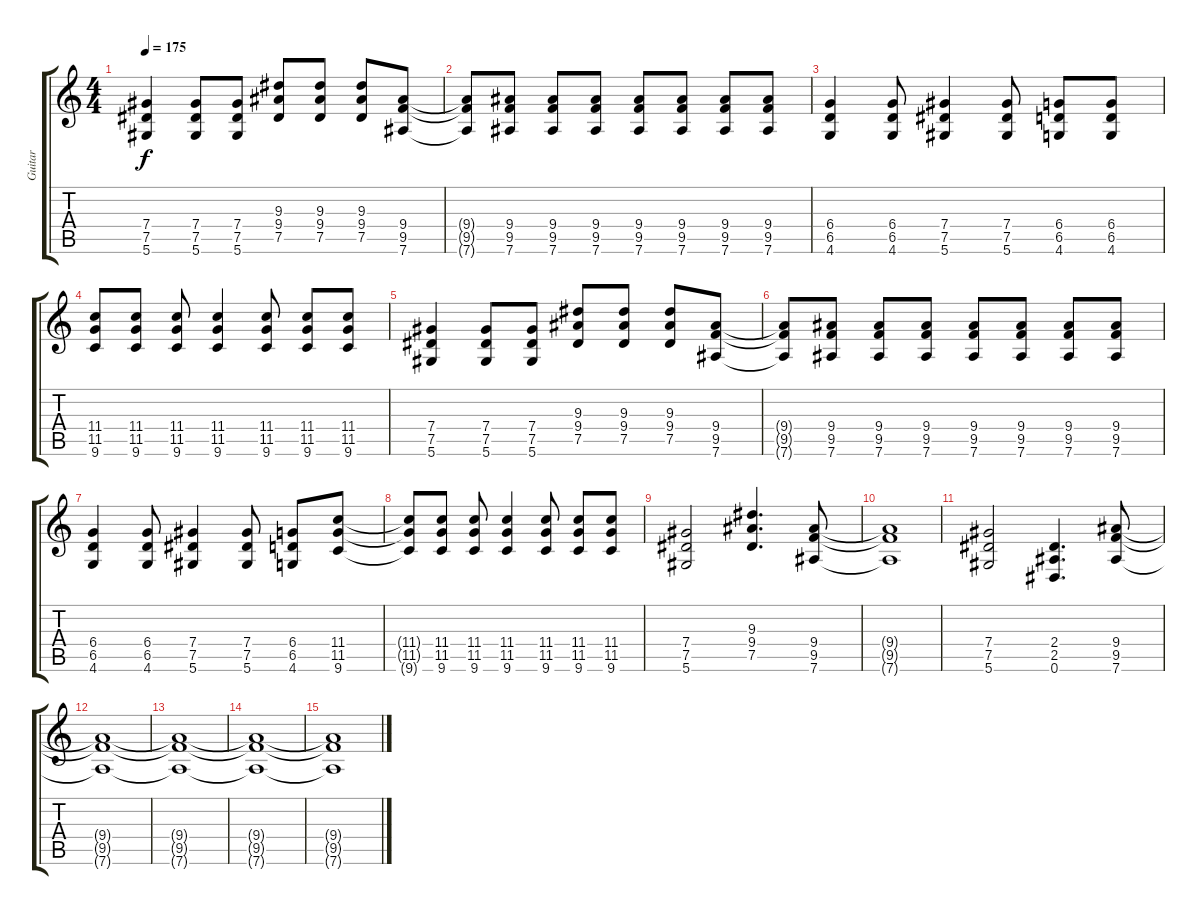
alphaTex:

\track ("Guitar" "Guitar") {instrument distortionguitar}
\staff {score tabs}
\tuning (Eb4 Bb3 Gb3 Db3 Ab2 Eb2) {hide}
\ts (4 4)
\tempo 175
\clef g2
\ks c
(7.4 7.5 5.6).4{dy f} (7.4 7.5 5.6).8 (7.4 7.5 5.6).8 (9.3 9.4 7.5).8 (9.3 9.4 7.5).8 (9.3 9.4 7.5).8 (9.4 9.5 7.6).8 |
(9.4{t} 9.5{t} 7.6{t}).8 (9.4 9.5 7.6).8 (9.4 9.5 7.6).8 (9.4 9.5 7.6).8 (9.4 9.5 7.6).8 (9.4 9.5 7.6).8 (9.4 9.5 7.6).8 (9.4 9.5 7.6).8 |
(6.4 6.5 4.6).4 (6.4 6.5 4.6).8 (7.4 7.5 5.6).4 (7.4 7.5 5.6).8 (6.4 6.5 4.6).8 (6.4 6.5 4.6).8 |
(11.4 11.5 9.6).8 (11.4 11.5 9.6).8 (11.4 11.5 9.6).8 (11.4 11.5 9.6).4 (11.4 11.5 9.6).8 (11.4 11.5 9.6).8 (11.4 11.5 9.6).8 |
(7.4 7.5 5.6).4 (7.4 7.5 5.6).8 (7.4 7.5 5.6).8 (9.3 9.4 7.5).8 (9.3 9.4 7.5).8 (9.3 9.4 7.5).8 (9.4 9.5 7.6).8 |
(9.4{t} 9.5{t} 7.6{t}).8 (9.4 9.5 7.6).8 (9.4 9.5 7.6).8 (9.4 9.5 7.6).8 (9.4 9.5 7.6).8 (9.4 9.5 7.6).8 (9.4 9.5 7.6).8 (9.4 9.5 7.6).8 |
(6.4 6.5 4.6).4 (6.4 6.5 4.6).8 (7.4 7.5 5.6).4 (7.4 7.5 5.6).8 (6.4 6.5 4.6).8 (11.4 11.5 9.6).8 |
(11.4{t} 11.5{t} 9.6{t}).8 (11.4 11.5 9.6).8 (11.4 11.5 9.6).8 (11.4 11.5 9.6).4 (11.4 11.5 9.6).8 (11.4 11.5 9.6).8 (11.4 11.5 9.6).8 |
(7.4 7.5 5.6).2 (9.3 9.4 7.5).4{d} (9.4 9.5 7.6).8 |
(9.4{t} 9.5{t} 7.6{t}).1 |
(7.4 7.5 5.6).2 (2.4 2.5 0.6).4{d} (9.4 9.5 7.6).8 |
(9.4{t} 9.5{t} 7.6{t}).1 |
(9.4{t} 9.5{t} 7.6{t}).1 |
(9.4{t} 9.5{t} 7.6{t}).1 |
(9.4{t} 9.5{t} 7.6{t}).1
